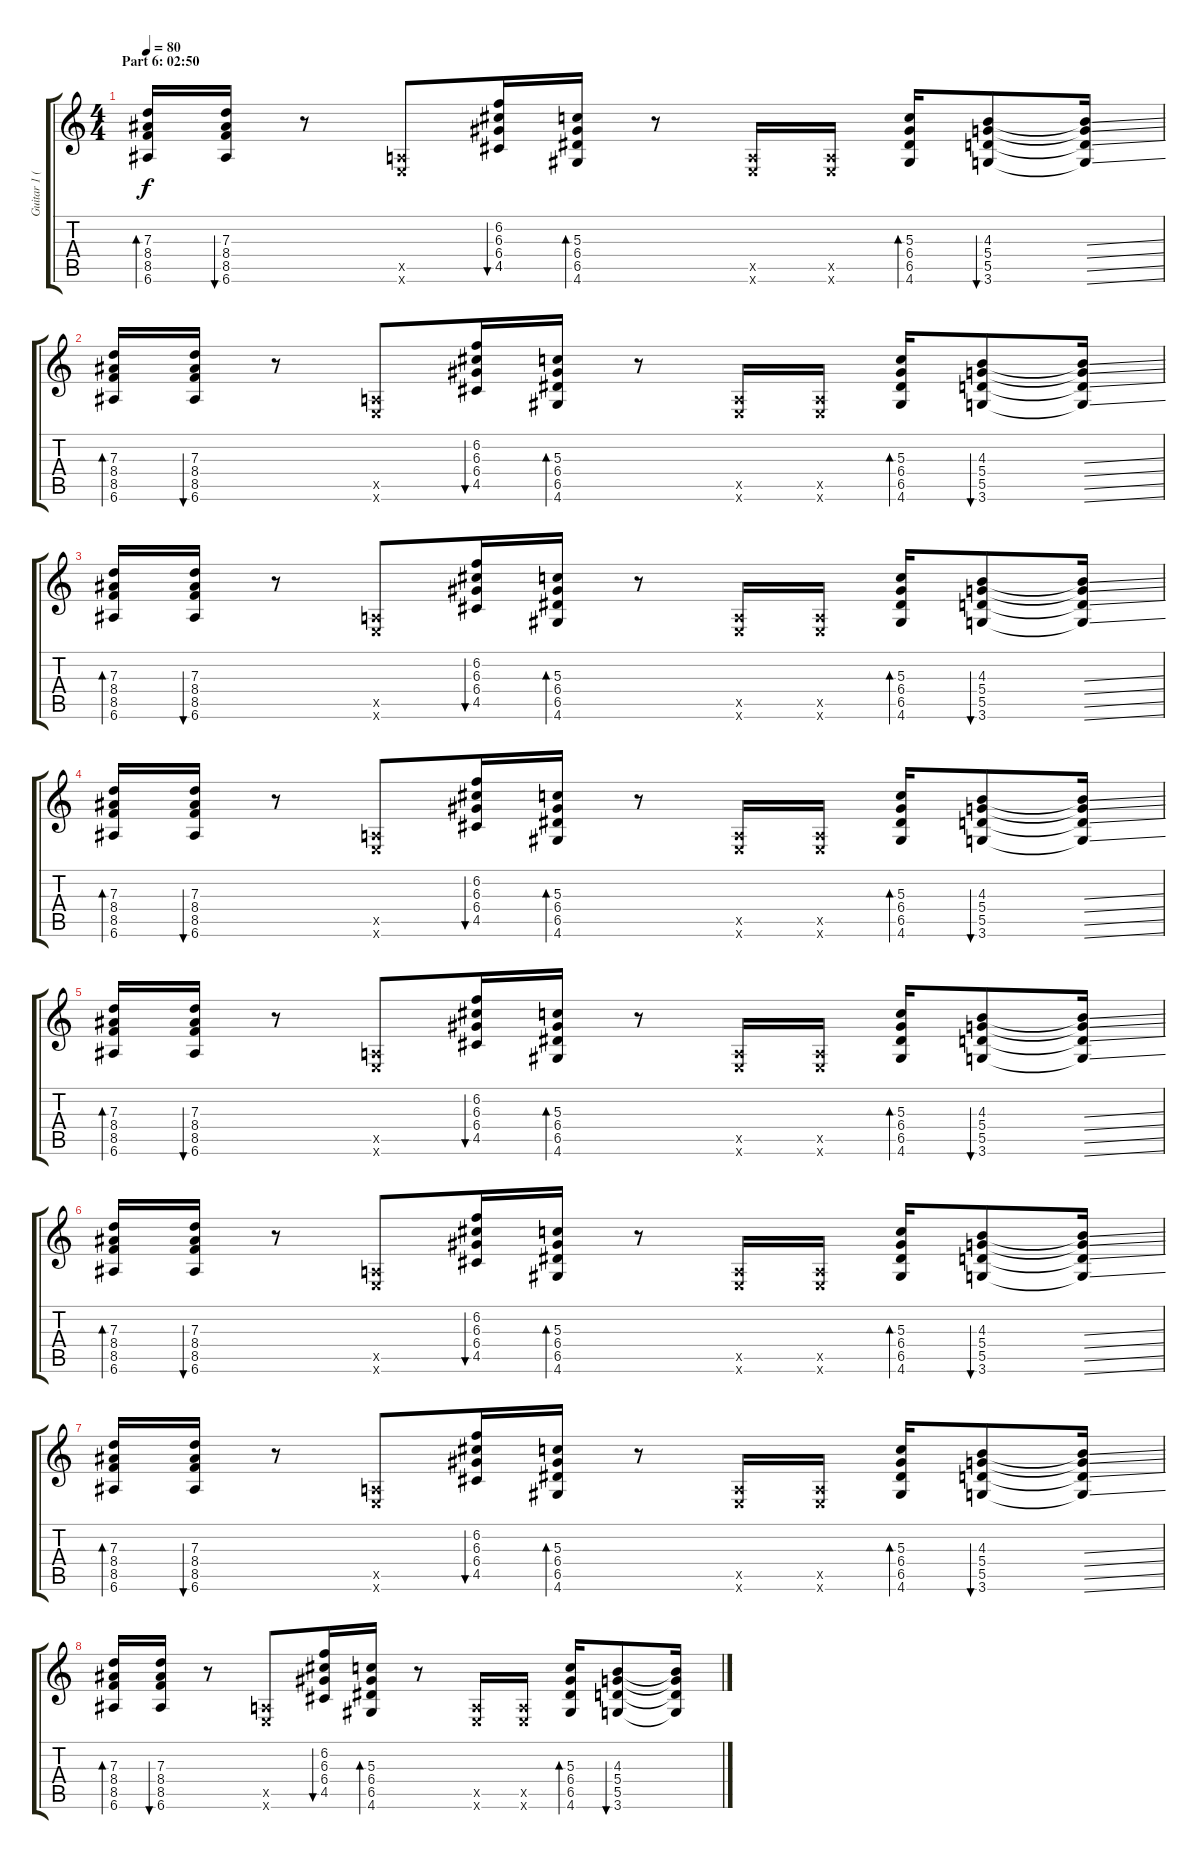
\track ("Guitar 1 (Distortion)" "Guitar 1 (") {instrument distortionguitar}
\staff {score tabs}
\tuning (E4 B3 G3 D3 A2 E2) {hide}
\ts (4 4)
\section ("" "Part 6: 02:50")
\tempo 80
\clef g2
\ks c
(7.3 8.4 8.5 6.6).16{bd 30 dy f} (7.3 8.4 8.5 6.6).16{bu 30} r.8 (0.5{x} 0.6{x}).8 (6.2 6.3 6.4 4.5).16{bu 30} (5.3 6.4 6.5 4.6).16{bd 30} r.8 (0.5{x} 0.6{x}).16 (0.5{x} 0.6{x}).16 (5.3 6.4 6.5 4.6).16{bd 30} (4.3 5.4 5.5 3.6).8{bu 30} (4.3{ss t} 5.4{ss t} 5.5{ss t} 3.6{ss t}).16 |
(7.3 8.4 8.5 6.6).16{bd 30} (7.3 8.4 8.5 6.6).16{bu 30} r.8 (0.5{x} 0.6{x}).8 (6.2 6.3 6.4 4.5).16{bu 30} (5.3 6.4 6.5 4.6).16{bd 30} r.8 (0.5{x} 0.6{x}).16 (0.5{x} 0.6{x}).16 (5.3 6.4 6.5 4.6).16{bd 30} (4.3 5.4 5.5 3.6).8{bu 30} (4.3{ss t} 5.4{ss t} 5.5{ss t} 3.6{ss t}).16 |
(7.3 8.4 8.5 6.6).16{bd 30} (7.3 8.4 8.5 6.6).16{bu 30} r.8 (0.5{x} 0.6{x}).8 (6.2 6.3 6.4 4.5).16{bu 30} (5.3 6.4 6.5 4.6).16{bd 30} r.8 (0.5{x} 0.6{x}).16 (0.5{x} 0.6{x}).16 (5.3 6.4 6.5 4.6).16{bd 30} (4.3 5.4 5.5 3.6).8{bu 30} (4.3{ss t} 5.4{ss t} 5.5{ss t} 3.6{ss t}).16 |
(7.3 8.4 8.5 6.6).16{bd 30} (7.3 8.4 8.5 6.6).16{bu 30} r.8 (0.5{x} 0.6{x}).8 (6.2 6.3 6.4 4.5).16{bu 30} (5.3 6.4 6.5 4.6).16{bd 30} r.8 (0.5{x} 0.6{x}).16 (0.5{x} 0.6{x}).16 (5.3 6.4 6.5 4.6).16{bd 30} (4.3 5.4 5.5 3.6).8{bu 30} (4.3{ss t} 5.4{ss t} 5.5{ss t} 3.6{ss t}).16 |
(7.3 8.4 8.5 6.6).16{bd 30} (7.3 8.4 8.5 6.6).16{bu 30} r.8 (0.5{x} 0.6{x}).8 (6.2 6.3 6.4 4.5).16{bu 30} (5.3 6.4 6.5 4.6).16{bd 30} r.8 (0.5{x} 0.6{x}).16 (0.5{x} 0.6{x}).16 (5.3 6.4 6.5 4.6).16{bd 30} (4.3 5.4 5.5 3.6).8{bu 30} (4.3{ss t} 5.4{ss t} 5.5{ss t} 3.6{ss t}).16 |
(7.3 8.4 8.5 6.6).16{bd 30} (7.3 8.4 8.5 6.6).16{bu 30} r.8 (0.5{x} 0.6{x}).8 (6.2 6.3 6.4 4.5).16{bu 30} (5.3 6.4 6.5 4.6).16{bd 30} r.8 (0.5{x} 0.6{x}).16 (0.5{x} 0.6{x}).16 (5.3 6.4 6.5 4.6).16{bd 30} (4.3 5.4 5.5 3.6).8{bu 30} (4.3{ss t} 5.4{ss t} 5.5{ss t} 3.6{ss t}).16 |
(7.3 8.4 8.5 6.6).16{bd 30} (7.3 8.4 8.5 6.6).16{bu 30} r.8 (0.5{x} 0.6{x}).8 (6.2 6.3 6.4 4.5).16{bu 30} (5.3 6.4 6.5 4.6).16{bd 30} r.8 (0.5{x} 0.6{x}).16 (0.5{x} 0.6{x}).16 (5.3 6.4 6.5 4.6).16{bd 30} (4.3 5.4 5.5 3.6).8{bu 30} (4.3{ss t} 5.4{ss t} 5.5{ss t} 3.6{ss t}).16 |
(7.3 8.4 8.5 6.6).16{bd 30} (7.3 8.4 8.5 6.6).16{bu 30} r.8 (0.5{x} 0.6{x}).8 (6.2 6.3 6.4 4.5).16{bu 30} (5.3 6.4 6.5 4.6).16{bd 30} r.8 (0.5{x} 0.6{x}).16 (0.5{x} 0.6{x}).16 (5.3 6.4 6.5 4.6).16{bd 30} (4.3 5.4 5.5 3.6).8{bu 30} (4.3{ss t} 5.4{ss t} 5.5{ss t} 3.6{ss t}).16
